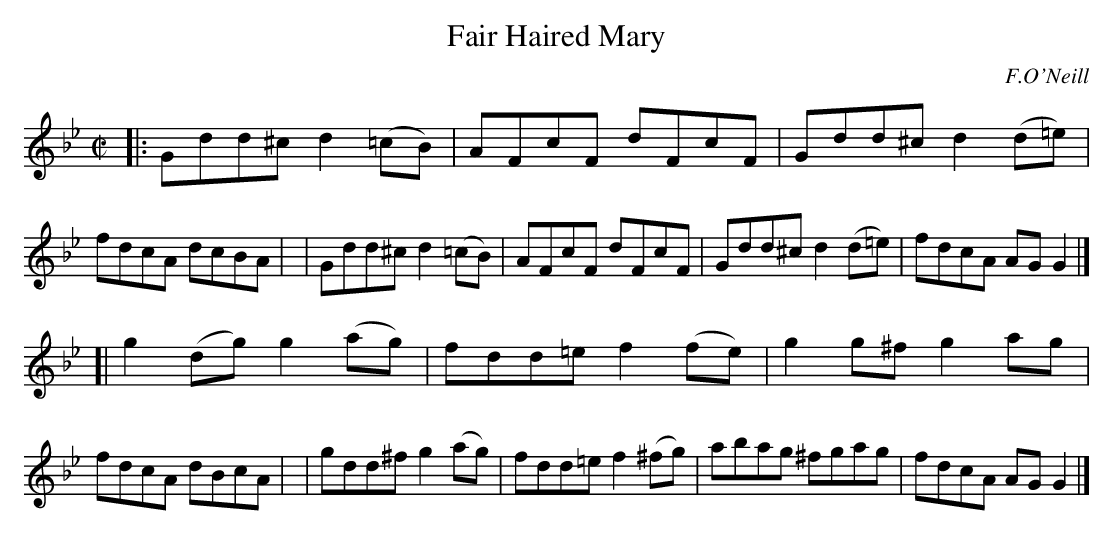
X:1
T: Fair Haired Mary
O: F.O'Neill
M: C|
L: 1/8
K: Gm
|: Gdd^c  d2(=cB) | AFcF  dFcF    | Gdd^c d2(d=e) | fdcA dcBA |\
|  Gdd^c  d2(=cB) | AFcF  dFcF    | Gdd^c d2(d=e) | fdcA AGG2 |]
[| g2(dg) g2(ag)  | fdd=e f2(fe)  | g2g^f g2ag    | fdcA dBcA |\
|  gdd^f  g2(ag)  | fdd=e f2(^fg) | abag ^fgag    | fdcA AGG2 |]
